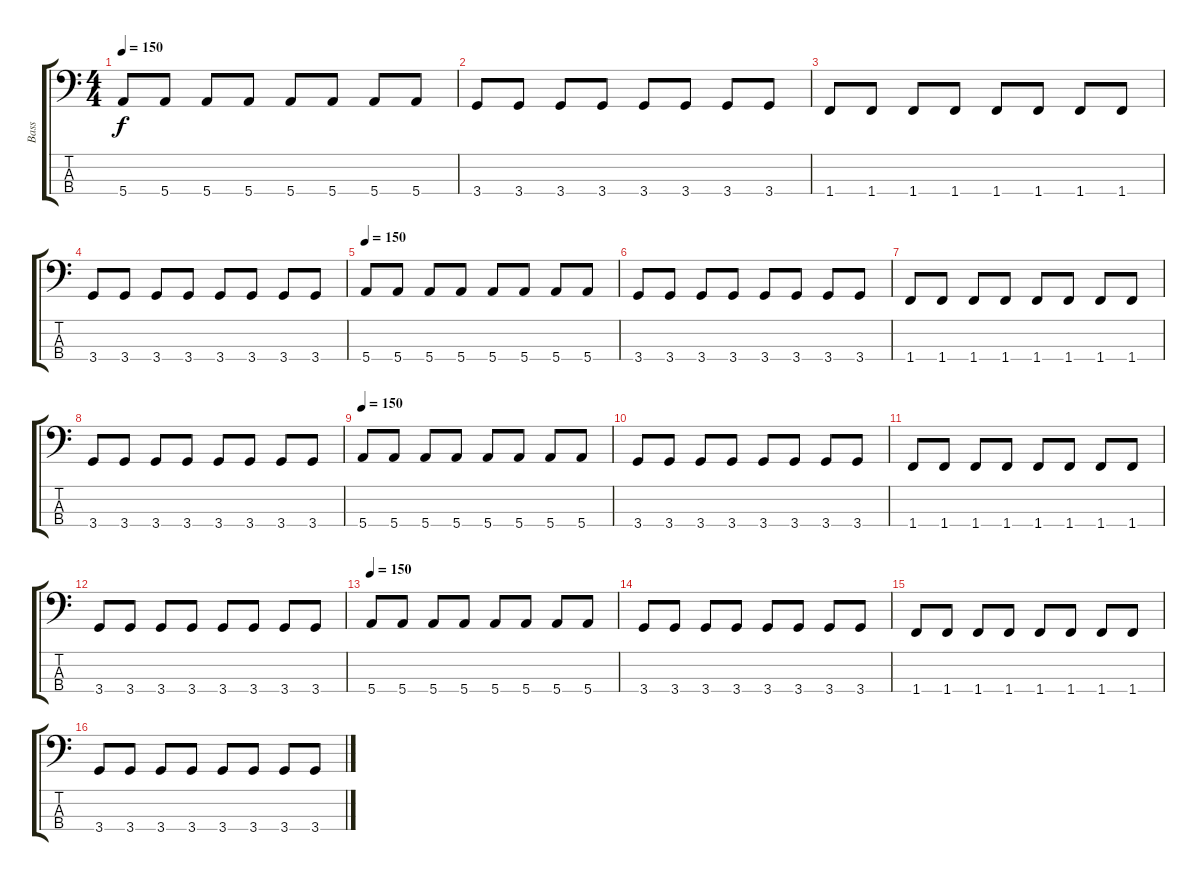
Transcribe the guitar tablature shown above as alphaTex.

\track ("Bass" "Bass") {instrument electricbassfinger}
\staff {score tabs}
\tuning (G2 D2 A1 E1) {hide}
\ts (4 4)
\tempo 150
\clef f4
\ks c
5.4.8{dy f} 5.4.8 5.4.8 5.4.8 5.4.8 5.4.8 5.4.8 5.4.8 |
3.4.8 3.4.8 3.4.8 3.4.8 3.4.8 3.4.8 3.4.8 3.4.8 |
1.4.8 1.4.8 1.4.8 1.4.8 1.4.8 1.4.8 1.4.8 1.4.8 |
3.4.8 3.4.8 3.4.8 3.4.8 3.4.8 3.4.8 3.4.8 3.4.8 |
\tempo 150
5.4.8 5.4.8 5.4.8 5.4.8 5.4.8 5.4.8 5.4.8 5.4.8 |
3.4.8 3.4.8 3.4.8 3.4.8 3.4.8 3.4.8 3.4.8 3.4.8 |
1.4.8 1.4.8 1.4.8 1.4.8 1.4.8 1.4.8 1.4.8 1.4.8 |
3.4.8 3.4.8 3.4.8 3.4.8 3.4.8 3.4.8 3.4.8 3.4.8 |
\tempo 150
5.4.8 5.4.8 5.4.8 5.4.8 5.4.8 5.4.8 5.4.8 5.4.8 |
3.4.8 3.4.8 3.4.8 3.4.8 3.4.8 3.4.8 3.4.8 3.4.8 |
1.4.8 1.4.8 1.4.8 1.4.8 1.4.8 1.4.8 1.4.8 1.4.8 |
3.4.8 3.4.8 3.4.8 3.4.8 3.4.8 3.4.8 3.4.8 3.4.8 |
\tempo 150
5.4.8 5.4.8 5.4.8 5.4.8 5.4.8 5.4.8 5.4.8 5.4.8 |
3.4.8 3.4.8 3.4.8 3.4.8 3.4.8 3.4.8 3.4.8 3.4.8 |
1.4.8 1.4.8 1.4.8 1.4.8 1.4.8 1.4.8 1.4.8 1.4.8 |
3.4.8 3.4.8 3.4.8 3.4.8 3.4.8 3.4.8 3.4.8 3.4.8
